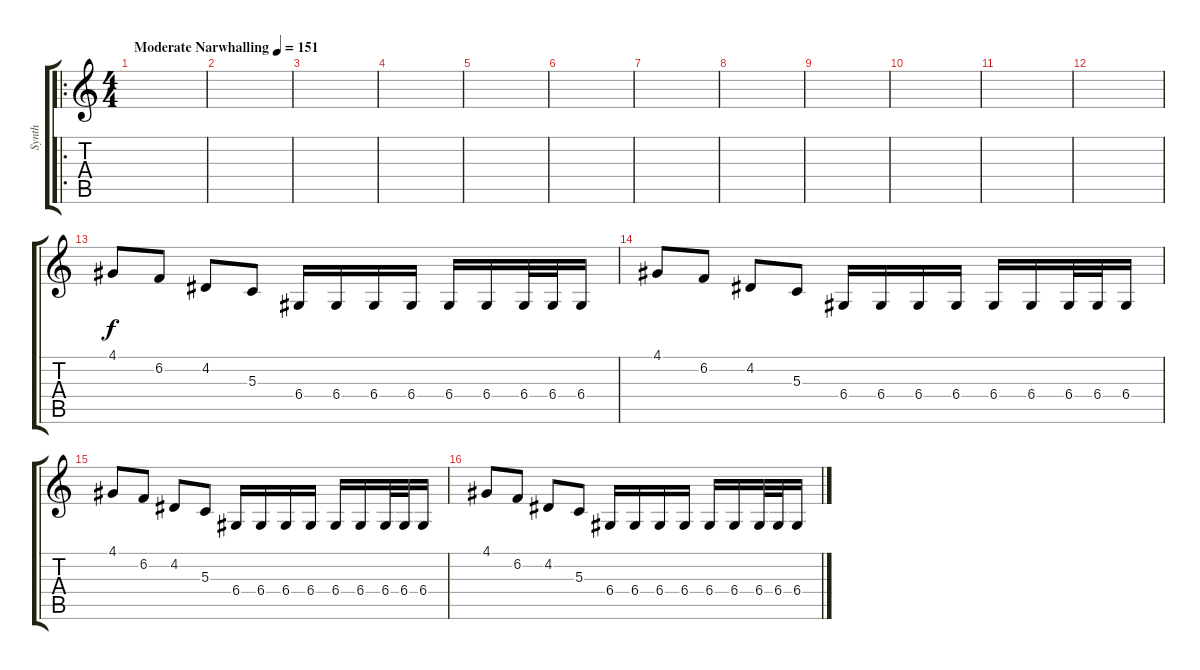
\track ("Synth" "Synth") {instrument lead1square}
\staff {score tabs}
\tuning (E4 B3 G3 D3 A2 E2) {hide}
\ro
\ts (4 4)
\tempo (151 "Moderate Narwhalling")
\clef g2
\ks c
|
|
|
|
|
|
|
|
|
|
|
|
4.1.8 6.2.8 4.2.8 5.3.8 6.4.16 6.4.16 6.4.16 6.4.16 6.4.16 6.4.16 6.4.32 6.4.32 6.4.16 |
4.1.8{volume 7 instrument lead1square} 6.2.8 4.2.8 5.3.8 6.4.16 6.4.16 6.4.16 6.4.16 6.4.16 6.4.16 6.4.32 6.4.32 6.4.16 |
4.1.8 6.2.8 4.2.8 5.3.8 6.4.16 6.4.16 6.4.16 6.4.16 6.4.16 6.4.16 6.4.32 6.4.32 6.4.16 |
4.1.8 6.2.8 4.2.8 5.3.8 6.4.16 6.4.16 6.4.16 6.4.16 6.4.16 6.4.16 6.4.32 6.4.32 6.4.16
